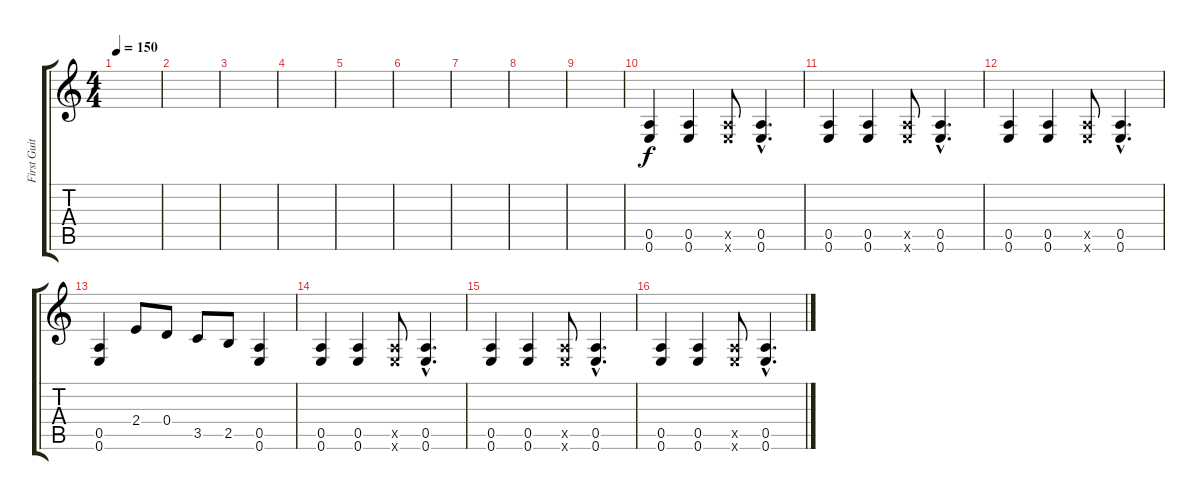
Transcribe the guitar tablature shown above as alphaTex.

\track ("First Guitar" "First Guit") {instrument overdrivenguitar}
\staff {score tabs}
\tuning (E4 B3 G3 D3 A2 E2) {hide}
\ts (4 4)
\tempo 150
\tempo 110
\tempo 150
\clef g2
\ks c
|
|
|
|
|
|
|
|
|
(0.5 0.6).4 (0.5 0.6).4 (0.5{x} 0.6{x}).8 (0.5{hac} 0.6{hac}).4{d} |
(0.5 0.6).4 (0.5 0.6).4 (0.5{x} 0.6{x}).8 (0.5{hac} 0.6{hac}).4{d} |
(0.5 0.6).4 (0.5 0.6).4 (0.5{x} 0.6{x}).8 (0.5{hac} 0.6{hac}).4{d} |
(0.5 0.6).4 2.4.8 0.4.8 3.5.8 2.5.8 (0.5 0.6).4 |
(0.5 0.6).4 (0.5 0.6).4 (0.5{x} 0.6{x}).8 (0.5{hac} 0.6{hac}).4{d} |
(0.5 0.6).4 (0.5 0.6).4 (0.5{x} 0.6{x}).8 (0.5{hac} 0.6{hac}).4{d} |
(0.5 0.6).4 (0.5 0.6).4 (0.5{x} 0.6{x}).8 (0.5{hac} 0.6{hac}).4{d}
